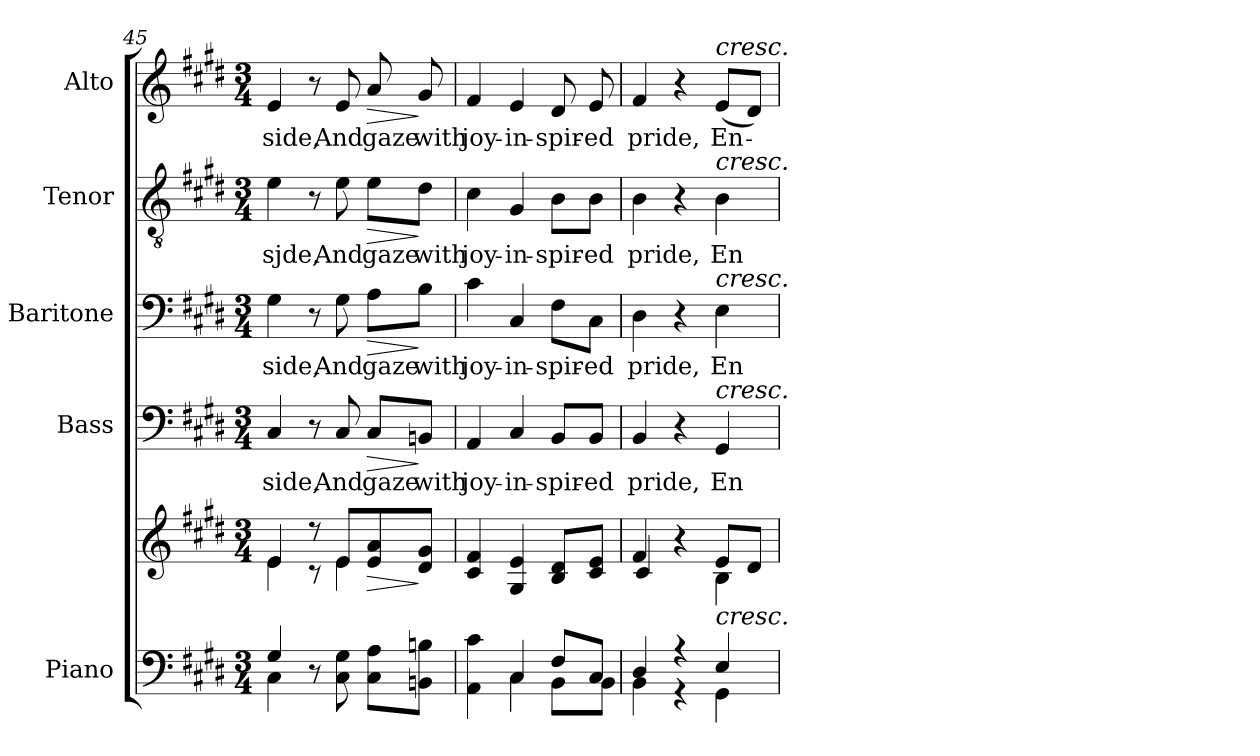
**kern	**kern	**dynam	**kern	**text	**dynam	**kern	**text	**dynam	**kern	**text	**dynam	**kern	**text	**dynam
*part5	*part5	*part5	*part4	*part4	*part4	*part3	*part3	*part3	*part2	*part2	*part2	*part1	*part1	*part1
*staff6	*staff5	*staff5/6	*staff4	*staff4	*staff4	*staff3	*staff3	*staff3	*staff2	*staff2	*staff2	*staff1	*staff1	*staff1
*I"Piano	*	*	*I"Bass	*	*	*I"Baritone	*	*	*I"Tenor	*	*	*I"Alto	*	*
*I'Pno.	*	*	*I'B.	*	*	*I'Bar.	*	*	*I'T.	*	*	*I'A.	*	*
!!LO:LB:g=z
*clefF4	*clefG2	*	*clefF4	*	*	*clefF4	*	*	*clefGv2	*	*	*clefG2	*	*
*	*	*	*	*	*	*	*	*	*ITrd7c12	*	*	*	*	*
*k[f#c#g#d#]	*k[f#c#g#d#]	*	*k[f#c#g#d#]	*	*	*k[f#c#g#d#]	*	*	*k[f#c#g#d#]	*	*	*k[f#c#g#d#]	*	*
*E:	*E:	*	*E:	*	*	*E:	*	*	*E:	*	*	*E:	*	*
*M3/4	*M3/4	*	*M3/4	*	*	*M3/4	*	*	*M3/4	*	*	*M3/4	*	*
=45	=45	=45	=45	=45	=45	=45	=45	=45	=45	=45	=45	=45	=45	=45
*^	*^	*	*	*	*	*	*	*	*	*	*	*	*	*
!	!	!	!	!	!	!LO:LY:b:color=#000000	!	!	!	!	!	!	!	!	!	!
!	!	!	!	!	!	!	!	!	!LO:LY:b:color=#000000	!	!	!	!	!	!	!
!	!	!	!	!	!	!	!	!	!	!	!	!LO:LY:b:color=#000000	!	!	!	!
!	!	!	!	!	!	!	!	!	!	!	!	!	!	!	!LO:LY:b:color=#000000	!
4G#i/	4C#i\	4ei/	4ei\	.	4C#i/	-side,	.	4G#i\	-side,	.	4Ei\	-sjde,	.	4ei/	-side,	.
8ryy	8r	8r	8r	.	8r	.	.	8r	.	.	8r	.	.	8r	.	.
!	!	!	!	!	!	!LO:LY:b:color=#000000	!	!	!	!	!	!	!	!	!	!
!	!	!	!	!	!	!	!	!	!LO:LY:b:color=#000000	!	!	!	!	!	!	!
!	!	!	!	!	!	!	!	!	!	!	!	!LO:LY:b:color=#000000	!	!	!	!
!	!	!	!	!	!	!	!	!	!	!	!	!	!	!	!LO:LY:b:color=#000000	!
8C#i\ 8G#i	4.ryy	8ei/L	4ei\	.	8C#i/	And	.	8G#i\	And	.	8Ei\	And	.	8ei/	And	.
!	!	!	!	!LO:HP:b	!	!	!	!	!	!	!	!	!	!	!	!
!	!	!	!	!	!	!LO:LY:b:color=#000000	!LO:HP:b	!	!	!	!	!	!	!	!	!
!	!	!	!	!	!	!	!	!	!LO:LY:b:color=#000000	!LO:HP:b	!	!	!	!	!	!
!	!	!	!	!	!	!	!	!	!	!	!	!LO:LY:b:color=#000000	!LO:HP:b	!	!	!
!	!	!	!	!	!	!	!	!	!	!	!	!	!	!	!LO:LY:b:color=#000000	!LO:HP:b
8C#i\ 8AiL	.	8ei/ 8ai	.	>	8C#i/L	gaze	>	8Ai\L	gaze	>	8Ei\L	gaze	>	8ai/	gaze	>
!	!	!	!	!	!	!LO:LY:b:color=#000000	!	!	!	!	!	!	!	!	!	!
!	!	!	!	!	!	!	!	!	!LO:LY:b:color=#000000	!	!	!	!	!	!	!
!	!	!	!	!	!	!	!	!	!	!	!	!LO:LY:b:color=#000000	!	!	!	!
!	!	!	!	!	!	!	!	!	!	!	!	!	!	!	!LO:LY:b:color=#000000	!
8BBni\ 8BniJ	.	8d#i/ 8g#iJ	8ryy	]	8BBni/J	with	]	8Bi\J	with	]	8D#i\J	with	]	8g#i/	with	]
*	*	*v	*v	*	*	*	*	*	*	*	*	*	*	*	*	*
=46	=46	=46	=46	=46	=46	=46	=46	=46	=46	=46	=46	=46	=46	=46	=46
*	*	*^	*	*	*	*	*	*	*	*	*	*	*	*	*
!	!	!	!	!	!	!LO:LY:b:color=#000000	!	!	!	!	!	!	!	!	!	!
*	*	*v	*v	*	*	*	*	*	*	*	*	*	*	*	*	*
*	*	*^	*	*	*	*	*	*	*	*	*	*	*	*	*
!	!	!	!	!	!	!	!	!	!LO:LY:b:color=#000000	!	!	!	!	!	!	!
*	*	*v	*v	*	*	*	*	*	*	*	*	*	*	*	*	*
*	*	*^	*	*	*	*	*	*	*	*	*	*	*	*	*
!	!	!	!	!	!	!	!	!	!	!	!	!LO:LY:b:color=#000000	!	!	!	!
*	*	*v	*v	*	*	*	*	*	*	*	*	*	*	*	*	*
*	*	*^	*	*	*	*	*	*	*	*	*	*	*	*	*
!	!	!	!	!	!	!	!	!	!	!	!	!	!	!	!LO:LY:b:color=#000000	!
*	*	*v	*v	*	*	*	*	*	*	*	*	*	*	*	*	*
4ryy	4AAi\ 4c#i	4c#i/ 4f#i	.	4AAi/	joy-	.	4c#i\	joy-	.	4C#i\	joy-	.	4f#i/	joy-	.
!	!	!	!	!	!LO:LY:b:color=#000000	!	!	!	!	!	!	!	!	!	!
!	!	!	!	!	!	!	!	!LO:LY:b:color=#000000	!	!	!	!	!	!	!
!	!	!	!	!	!	!	!	!	!	!	!LO:LY:b:color=#000000	!	!	!	!
!	!	!	!	!	!	!	!	!	!	!	!	!	!	!LO:LY:b:color=#000000	!
4C#i/	4C#i\	4G#i/ 4ei	.	4C#i/	-in-	.	4C#i/	-in-	.	4GG#i/	-in-	.	4ei/	-in-	.
!	!	!	!	!	!LO:LY:b:color=#000000	!	!	!	!	!	!	!	!	!	!
!	!	!	!	!	!	!	!	!LO:LY:b:color=#000000	!	!	!	!	!	!	!
!	!	!	!	!	!	!	!	!	!	!	!LO:LY:b:color=#000000	!	!	!	!
!	!	!	!	!	!	!	!	!	!	!	!	!	!	!LO:LY:b:color=#000000	!
8F#i/L	8BBi\L	8Bi/ 8d#iL	.	8BBi/L	-spir-	.	8F#i\L	-spir-	.	8BBi\L	-spir-	.	8d#i/	-spir-	.
!	!	!	!	!	!LO:LY:b:color=#000000	!	!	!	!	!	!	!	!	!	!
!	!	!	!	!	!	!	!	!LO:LY:b:color=#000000	!	!	!	!	!	!	!
!	!	!	!	!	!	!	!	!	!	!	!LO:LY:b:color=#000000	!	!	!	!
!	!	!	!	!	!	!	!	!	!	!	!	!	!	!LO:LY:b:color=#000000	!
8C#i/J	8BBi\J	8c#i/ 8eiJ	.	8BBi/J	-ed	.	8C#i\J	-ed	.	8BBi\J	-ed	.	8ei/	-ed	.
=47	=47	=47	=47	=47	=47	=47	=47	=47	=47	=47	=47	=47	=47	=47	=47
*	*	*^	*	*	*	*	*	*	*	*	*	*	*	*	*
*	*	*	*^	*	*	*	*	*	*	*	*	*	*	*	*	*
!	!	!	!	!	!	!	!LO:LY:b:color=#000000	!	!	!	!	!	!	!	!	!	!
!	!	!	!	!	!	!	!	!	!	!LO:LY:b:color=#000000	!	!	!	!	!	!	!
!	!	!	!	!	!	!	!	!	!	!	!	!	!LO:LY:b:color=#000000	!	!	!	!
!	!	!	!	!	!	!	!	!	!	!	!	!	!	!	!	!LO:LY:b:color=#000000	!
4D#i/	4BBi\	4f#i/	2ryy	4c#i/	.	4BBi/	pride,	.	4D#i\	pride,	.	4BBi\	pride,	.	4f#i/	pride,	.
4r	4r	4r	.	2ryy	.	4r	.	.	4r	.	.	4r	.	.	4r	.	.
!	!	!	!	!	!	!	!LO:LY:b:color=#000000	!	!	!	!	!	!	!	!	!	!
!	!	!	!	!	!	!	!	!	!	!LO:LY:b:color=#000000	!	!	!	!	!	!	!
!	!	!	!	!	!	!	!	!	!	!	!	!	!LO:LY:b:color=#000000	!	!	!	!
!	!	!	!	!	!	!	!	!	!	!	!	!	!	!	!LO:TX:a:i:t=cresc.	!	!
!	!	!	!	!	!	!	!	!	!	!	!	!LO:TX:a:i:t=cresc.	!	!	!	!	!
!	!	!	!	!	!	!	!	!	!LO:TX:a:i:t=cresc.	!	!	!	!	!	!	!	!
!	!	!	!	!	!	!LO:TX:a:i:t=cresc.	!	!	!	!	!	!	!	!	!	!	!
!	!	!LO:TX:b:i:t=cresc.	!	!	!	!	!	!	!	!	!	!	!	!	!	!	!
!	!	!	!	!	!	!	!	!	!	!	!	!	!	!	!	!LO:LY:b:color=#000000	!
4Ei/	4GG#i\	8ei/L	4Bi\	.	.	4GG#i/	En-	.	4Ei\	En-	.	4BBi\	En-	.	(8ei/L	En-	.
.	.	8d#i/J	.	.	.	.	.	.	.	.	.	.	.	.	8d#i/J)	.	.
*v	*v	*	*	*	*	*	*	*	*	*	*	*	*	*	*	*	*
*	*v	*v	*v	*	*	*	*	*	*	*	*	*	*	*	*	*
=	=	=	=	=	=	=	=	=	=	=	=	=	=	=
*-	*-	*-	*-	*-	*-	*-	*-	*-	*-	*-	*-	*-	*-	*-
